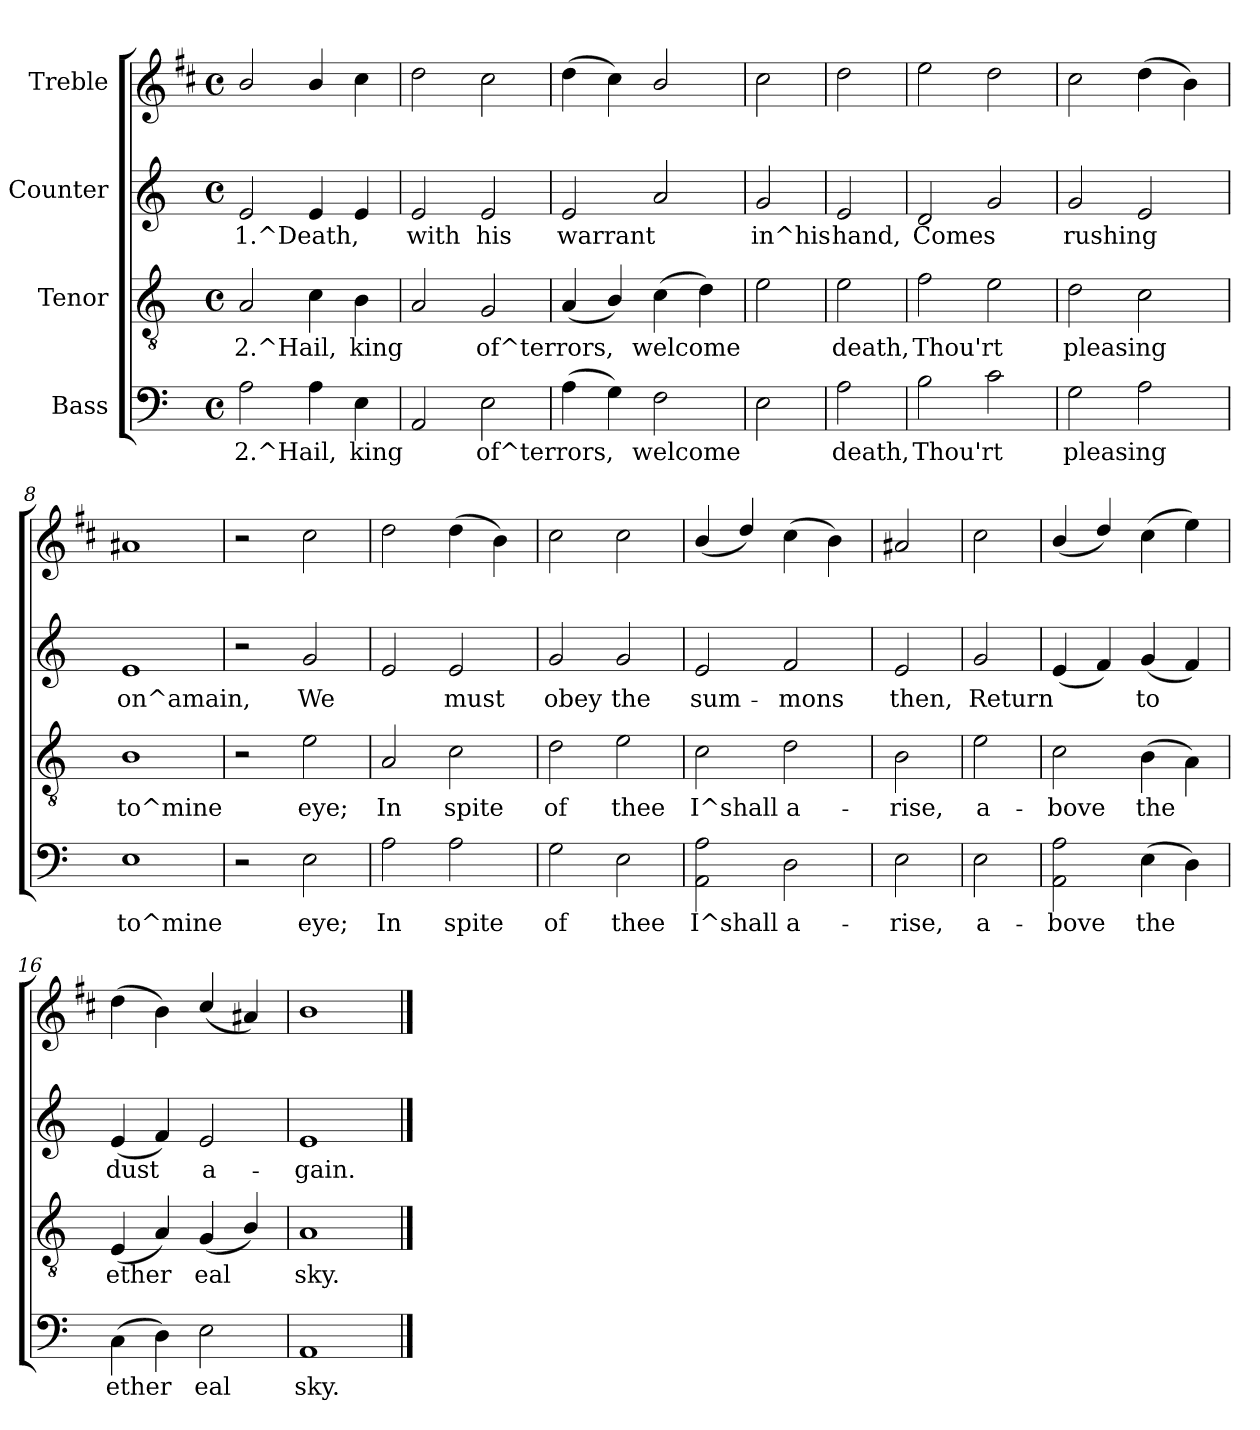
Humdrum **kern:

**kern	**text	**kern	**text	**kern	**text	**kern
*part4	*part4	*part3	*part3	*part2	*part2	*part1
*staff4	*staff4	*staff3	*staff3	*staff2	*staff2	*staff1
*I"Bass	*	*I"Tenor	*	*I"Counter	*	*I"Treble
!!LO:PB:g=z
*stria5	*	*stria5	*	*stria5	*	*stria5
*clefF4	*	*clefGv2	*	*clefG2	*	*clefG2
*	*	*	*	*	*	*ITrd1c2
*k[]	*	*k[]	*	*k[]	*	*k[]
*C:	*	*C:	*	*C:	*	*C:
*M4/4	*	*M4/4	*	*M4/4	*	*M4/4
*met(c)	*	*met(c)	*	*met(c)	*	*met(c)
=1	=1	=1	=1	=1	=1	=1
!	!LO:LY:a:rj	!	!LO:LY:b:rj	!	!LO:LY:b:rj	!
2A\	2.^Hail,	2A/	2.^Hail,	2e/	1.^Death,	2a/
!	!LO:LY:a:rj	!	!LO:LY:b:rj	!	!LO:LY:b:rj	!
4A\	.	4c\	.	4e/	.	4a/
!	!LO:LY:a:rj	!	!LO:LY:b:rj	!	!LO:LY:b:rj	!
4E\	king	4B\	king	4e/	.	4b\
=2	=2	=2	=2	=2	=2	=2
!	!LO:LY:a:rj	!	!LO:LY:b:rj	!	!LO:LY:b:rj	!
2AA/	.	2A/	.	2e/	with	2cc\
!	!LO:LY:a:rj	!	!LO:LY:b:rj	!	!LO:LY:b:rj	!
2E\	of^terrors,	2G/	of^terrors,	2e/	his	2b\
=3	=3	=3	=3	=3	=3	=3
!	!LO:LY:a:rj	!	!LO:LY:b:rj	!	!LO:LY:b:rj	!
(>4A\	.	(<4A/	.	2e/	warrant	(>4cc\
!	!LO:LY:a:rj	!	!LO:LY:b:rj	!	!	!
4G\)	.	4B/)	.	.	.	4b\)
!	!LO:LY:a:rj	!	!LO:LY:b:rj	!	!LO:LY:b:rj	!
2F\	welcome	(>4c\	welcome	2a/	.	2a/
!	!	!	!LO:LY:b:rj	!	!	!
.	.	4d\)	.	.	.	.
=4	=4	=4	=4	=4	=4	=4
!	!LO:LY:a:rj	!	!LO:LY:b:rj	!	!LO:LY:b:rj	!
2E\	.	2e\	.	2g/	in^his	2b\
=5	=5	=5	=5	=5	=5	=5
!	!LO:LY:a:rj	!	!LO:LY:b:rj	!	!LO:LY:b:rj	!
2A\	death,	2e\	death,	2e/	hand,	2cc\
=6	=6	=6	=6	=6	=6	=6
!	!LO:LY:a:rj	!	!LO:LY:b:rj	!	!LO:LY:b:rj	!
2B\	Thou'rt	2f\	Thou'rt	2d/	Comes	2dd>\
!	!LO:LY:a:rj	!	!LO:LY:b:rj	!	!LO:LY:b:rj	!
2c\	.	2e\	.	2g/	.	2cc\
=7	=7	=7	=7	=7	=7	=7
!	!LO:LY:a:rj	!	!LO:LY:b:rj	!	!LO:LY:b:rj	!
2G\	pleasing	2d\	pleasing	2g/	rushing	2b\
!	!LO:LY:a:rj	!	!LO:LY:b:rj	!	!LO:LY:b:rj	!
2A\	.	2c\	.	2e/	.	(>4cc\
.	.	.	.	.	.	4a\)
=8	=8	=8	=8	=8	=8	=8
!	!LO:LY:a:rj	!	!LO:LY:b:rj	!	!LO:LY:b:rj	!
1E	to^mine	1B	to^mine	1e	on^amain,	1g#X
=9	=9	=9	=9	=9	=9	=9
2r	.	2r	.	2r	.	2r
!	!LO:LY:a:rj	!	!LO:LY:b:rj	!	!LO:LY:b:rj	!
2E\	eye;	2e\	eye;	2g/	We	2b\
=10	=10	=10	=10	=10	=10	=10
!	!LO:LY:a:rj	!	!LO:LY:b:rj	!	!LO:LY:b:rj	!
2A\	In	2A/	In	2e/	.	2cc\
!	!LO:LY:a:rj	!	!LO:LY:b:rj	!	!LO:LY:b:rj	!
2A\	spite	2c\	spite	2e/	must	(>4cc\
.	.	.	.	.	.	4a\)
=11	=11	=11	=11	=11	=11	=11
!	!LO:LY:a:rj	!	!LO:LY:b:rj	!	!LO:LY:b:rj	!
2G\	of	2d\	of	2g/	obey	2b>\
!	!LO:LY:a:rj	!	!LO:LY:b:rj	!	!LO:LY:b:rj	!
2E\	thee	2e\	thee	2g/	the	2b\
=12	=12	=12	=12	=12	=12	=12
!	!LO:LY:a:rj	!	!LO:LY:b:rj	!	!LO:LY:b:rj	!
2A\ 2AA\	I^shall	2c\	I^shall	2e/	sum-	(<4a/
.	.	.	.	.	.	4cc/)
!	!LO:LY:a:rj	!	!LO:LY:b:rj	!	!LO:LY:b:rj	!
2D\	a-	2d\	a-	2f/	-mons	(>4b\
.	.	.	.	.	.	4a\)
=13	=13	=13	=13	=13	=13	=13
!	!LO:LY:a:rj	!	!LO:LY:b:rj	!	!LO:LY:b:rj	!
2E\	-rise,	2B\	-rise,	2e/	then,	2g#X/
=14	=14	=14	=14	=14	=14	=14
!	!LO:LY:a:rj	!	!LO:LY:b:rj	!	!LO:LY:b:rj	!
2E\	a-	2e\	a-	2g/	Return	2b\
=15	=15	=15	=15	=15	=15	=15
!	!LO:LY:a:rj	!	!LO:LY:b:rj	!	!LO:LY:b:rj	!
2A\ 2AA\	-bove	2c\	-bove	(<4e/	.	(<4a/
!	!	!	!	!	!LO:LY:b:rj	!
.	.	.	.	4f/)	.	4cc/)
!	!LO:LY:a:rj	!	!LO:LY:b:rj	!	!LO:LY:b:rj	!
(>4E\	the	(>4B\	the	(<4g/	to	(>4b\
!	!LO:LY:a:rj	!	!LO:LY:b:rj	!	!LO:LY:b:rj	!
4D\)	.	4A\)	.	4f/)	.	4dd\)
=16	=16	=16	=16	=16	=16	=16
!	!LO:LY:a:rj	!	!LO:LY:b:rj	!	!LO:LY:b:rj	!
(>4C\	ether-	(<4E/	ether-	(<4e/	dust	(>4cc\
!	!LO:LY:a:rj	!	!LO:LY:b:rj	!	!LO:LY:b:rj	!
4D\)	--	4A/)	--	4f/)	.	4a\)
!	!LO:LY:a:rj	!	!LO:LY:b:rj	!	!LO:LY:b:rj	!
2E\	-eal	(<4G/	-eal	2e/	a-	(<4b/
!	!	!	!LO:LY:b:rj	!	!	!
.	.	4B/)	.	.	.	4g#X>/)
=17	=17	=17	=17	=17	=17	=17
!	!LO:LY:a:rj	!	!LO:LY:b:rj	!	!LO:LY:b:rj	!
1AA	sky.	1A	sky.	1e	-gain.	1a
==	==	==	==	==	==	==
*-	*-	*-	*-	*-	*-	*-
